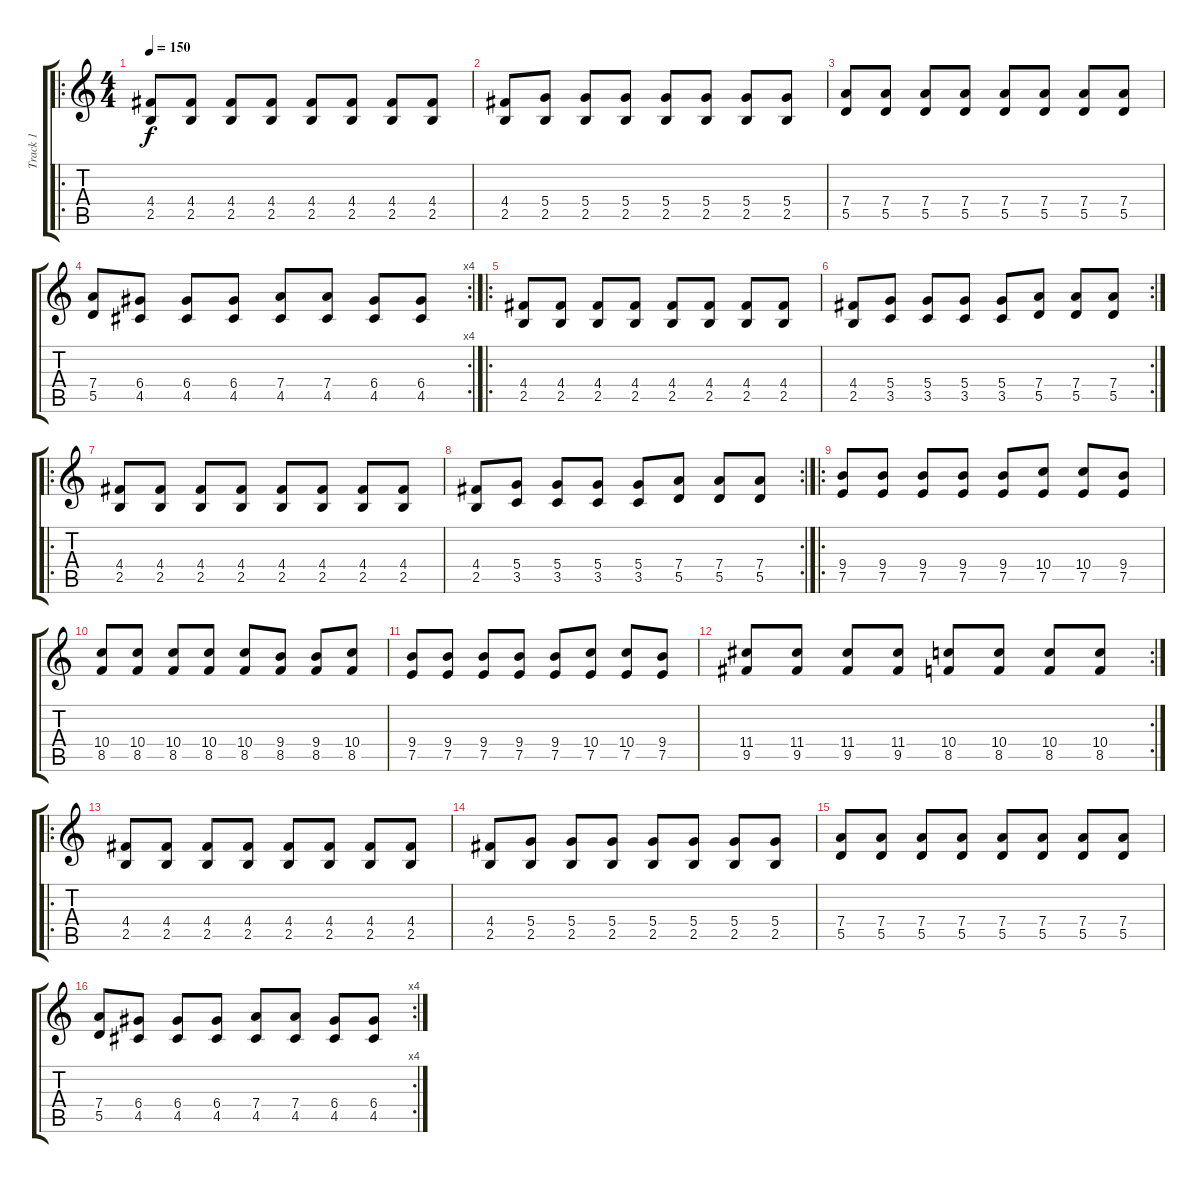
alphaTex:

\track ("Track 1" "Track 1") {instrument distortionguitar}
\staff {score tabs}
\tuning (E4 B3 G3 D3 A2 E2) {hide}
\ro
\ts (4 4)
\tempo 150
\clef g2
\ks c
(4.4 2.5).8{dy f instrument distortionguitar} (4.4 2.5).8 (4.4 2.5).8 (4.4 2.5).8 (4.4 2.5).8 (4.4 2.5).8 (4.4 2.5).8 (4.4 2.5).8 |
(4.4 2.5).8 (5.4 2.5).8 (5.4 2.5).8 (5.4 2.5).8 (5.4 2.5).8 (5.4 2.5).8 (5.4 2.5).8 (5.4 2.5).8 |
(7.4 5.5).8 (7.4 5.5).8 (7.4 5.5).8 (7.4 5.5).8 (7.4 5.5).8 (7.4 5.5).8 (7.4 5.5).8 (7.4 5.5).8 |
\rc 4
(7.4 5.5).8 (6.4 4.5).8 (6.4 4.5).8 (6.4 4.5).8 (7.4 4.5).8 (7.4 4.5).8 (6.4 4.5).8 (6.4 4.5).8 |
\ro
(4.4 2.5).8 (4.4 2.5).8 (4.4 2.5).8 (4.4 2.5).8 (4.4 2.5).8 (4.4 2.5).8 (4.4 2.5).8 (4.4 2.5).8 |
\rc 2
(4.4 2.5).8 (5.4 3.5).8 (5.4 3.5).8 (5.4 3.5).8 (5.4 3.5).8 (7.4 5.5).8 (7.4 5.5).8 (7.4 5.5).8 |
\ro
(4.4 2.5).8 (4.4 2.5).8 (4.4 2.5).8 (4.4 2.5).8 (4.4 2.5).8 (4.4 2.5).8 (4.4 2.5).8 (4.4 2.5).8 |
\rc 2
(4.4 2.5).8 (5.4 3.5).8 (5.4 3.5).8 (5.4 3.5).8 (5.4 3.5).8 (7.4 5.5).8 (7.4 5.5).8 (7.4 5.5).8 |
\ro
(9.4 7.5).8 (9.4 7.5).8 (9.4 7.5).8 (9.4 7.5).8 (9.4 7.5).8 (10.4 7.5).8 (10.4 7.5).8 (9.4 7.5).8 |
(10.4 8.5).8 (10.4 8.5).8 (10.4 8.5).8 (10.4 8.5).8 (10.4 8.5).8 (9.4 8.5).8 (9.4 8.5).8 (10.4 8.5).8 |
(9.4 7.5).8 (9.4 7.5).8 (9.4 7.5).8 (9.4 7.5).8 (9.4 7.5).8 (10.4 7.5).8 (10.4 7.5).8 (9.4 7.5).8 |
\rc 2
(11.4 9.5).8 (11.4 9.5).8 (11.4 9.5).8 (11.4 9.5).8 (10.4 8.5).8 (10.4 8.5).8 (10.4 8.5).8 (10.4 8.5).8 |
\ro
(4.4 2.5).8 (4.4 2.5).8 (4.4 2.5).8 (4.4 2.5).8 (4.4 2.5).8 (4.4 2.5).8 (4.4 2.5).8 (4.4 2.5).8 |
(4.4 2.5).8 (5.4 2.5).8 (5.4 2.5).8 (5.4 2.5).8 (5.4 2.5).8 (5.4 2.5).8 (5.4 2.5).8 (5.4 2.5).8 |
(7.4 5.5).8 (7.4 5.5).8 (7.4 5.5).8 (7.4 5.5).8 (7.4 5.5).8 (7.4 5.5).8 (7.4 5.5).8 (7.4 5.5).8 |
\rc 4
(7.4 5.5).8 (6.4 4.5).8 (6.4 4.5).8 (6.4 4.5).8 (7.4 4.5).8 (7.4 4.5).8 (6.4 4.5).8 (6.4 4.5).8
